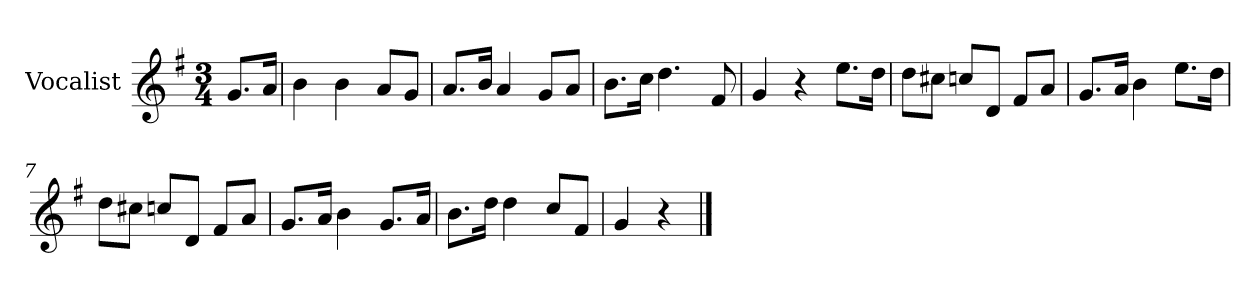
**kern
*part1
*staff1
*I"Vocalist
*k[f#]
*G:
*M3/4
=
8.gL
16aJk
=1
4b
4b
8aL
8gJ
=2
8.aL
16bJk
4a
8gL
8aJ
=3
8.bL
16ccJk
4.dd
8f#
=4
4g
4r
8.eeL
16ddJk
=5
8ddL
8cc#XJ
8ccnL
8dJ
8f#L
8aJ
=6
8.gL
16aJk
4b
8.eeL
16ddJk
=7
8ddL
8cc#XJ
8ccnL
8dJ
8f#L
8aJ
=8
8.gL
16aJk
4b
8.gL
16aJk
=9
8.bL
16ddJk
4dd
8ccL
8f#J
=10
4g
4r
==
*-
